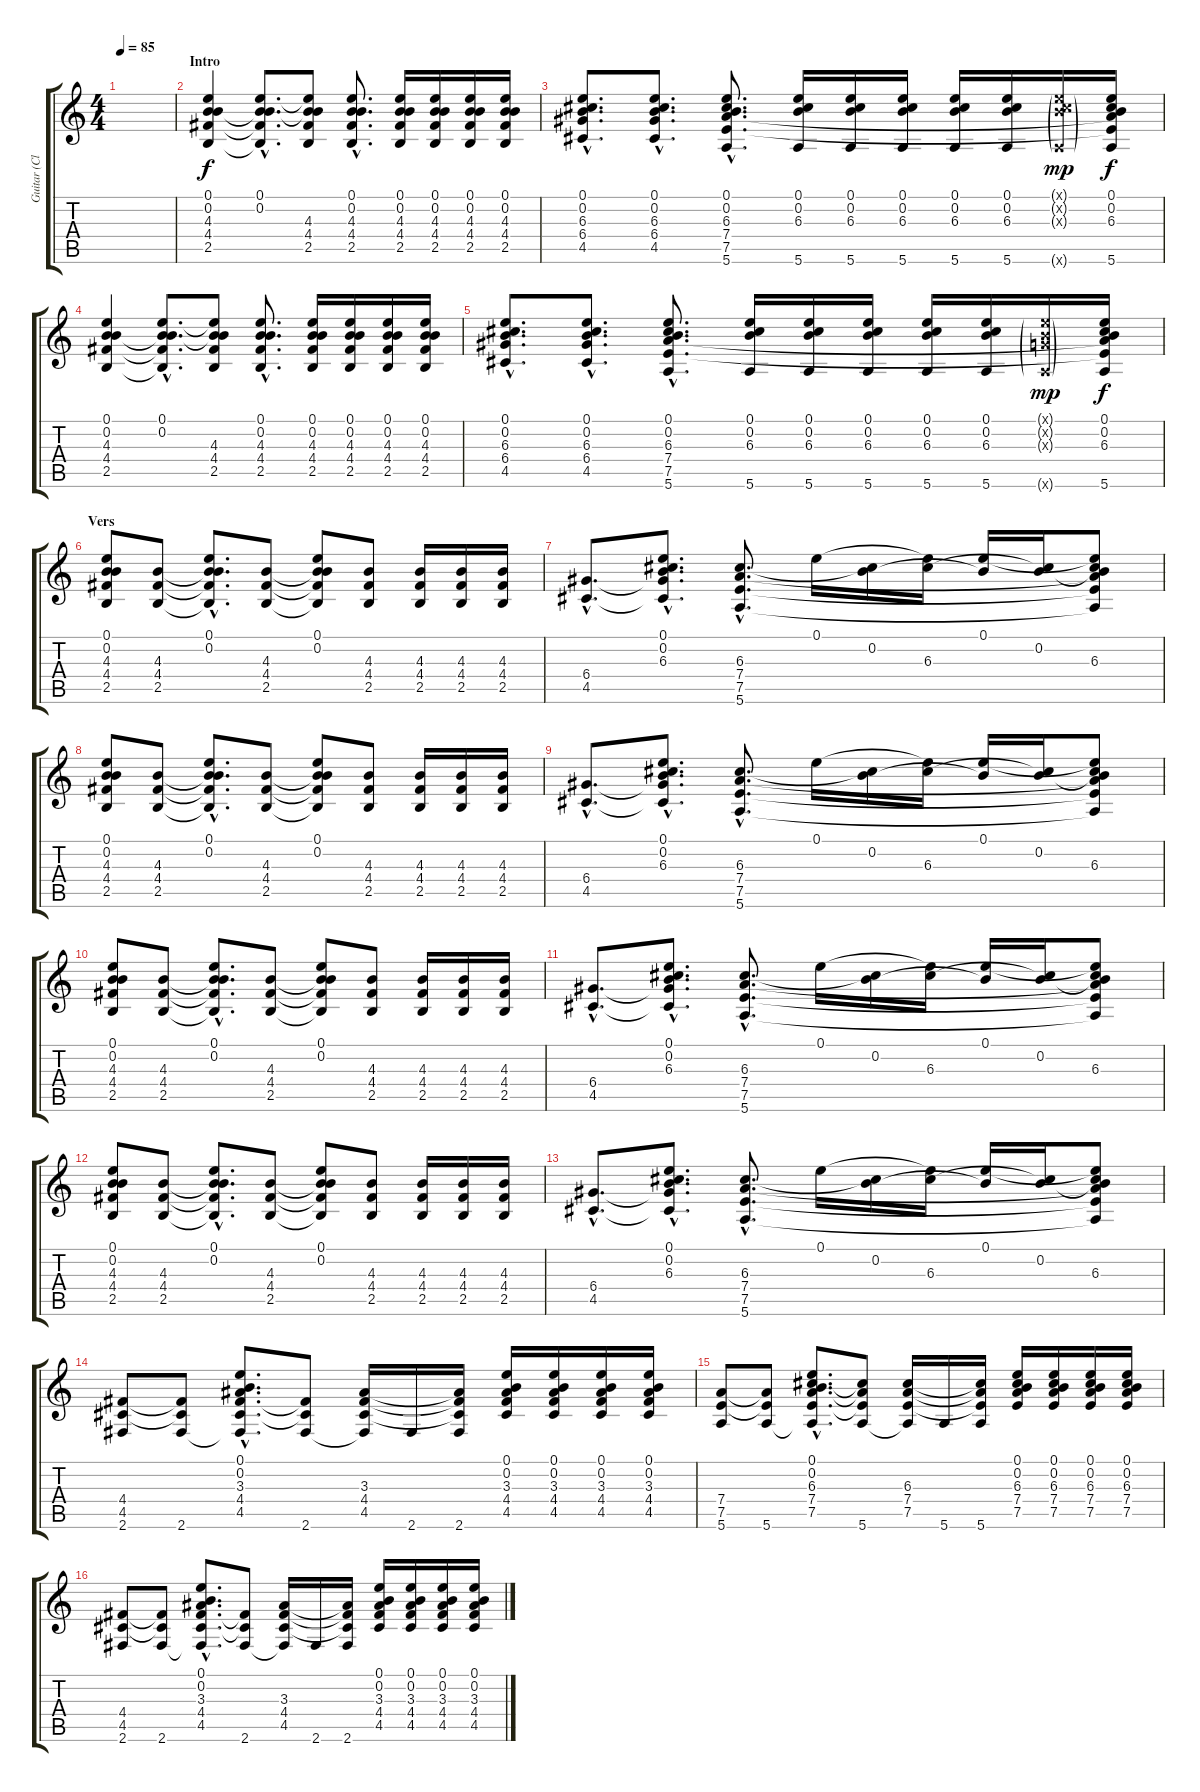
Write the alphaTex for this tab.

\track ("Guitar (Clean)" "Guitar (Cl") {instrument acousticguitarnylon}
\staff {score tabs}
\tuning (E4 B3 G3 D3 A2 E2) {hide}
\ts (4 4)
\tempo 85
\clef g2
\ks c
|
\section ("" "Intro")
(0.1 0.2 4.3 4.4 2.5).4 (0.1{hac} 0.2{hac} 4.3{hac t} 4.4{hac t} 2.5{hac t}).8{d} (0.1{t} 0.2{t} 4.3 4.4 2.5).8 (0.1{hac} 0.2{hac} 4.3{hac} 4.4{hac} 2.5{hac}).8{d} (0.1 0.2 4.3 4.4 2.5).16 (0.1 0.2 4.3 4.4 2.5).16 (0.1 0.2 4.3 4.4 2.5).16 (0.1 0.2 4.3 4.4 2.5).16 |
(0.1{hac} 0.2{hac} 6.3{hac} 6.4{hac} 4.5{hac}).8{d} (0.1{hac} 0.2{hac} 6.3{hac} 6.4{hac} 4.5{hac}).8{d} (0.1{hac} 0.2{hac} 6.3{hac} 7.4{hac} 7.5{hac} 5.6{hac}).8{d} (0.1 0.2 6.3 5.6).16 (0.1 0.2 6.3 5.6).16 (0.1 0.2 6.3 5.6).16 (0.1 0.2 6.3 5.6).16 (0.1 0.2 6.3 5.6).16 (0.1{g x} 0.2{g x} 6.3{g x} 5.6{g x}).16{dy mp} (0.1 0.2 6.3 7.4{t} 7.5{t} 5.6).16{dy f} |
(0.1 0.2 4.3 4.4 2.5).4 (0.1{hac} 0.2{hac} 4.3{hac t} 4.4{hac t} 2.5{hac t}).8{d} (0.1{t} 0.2{t} 4.3 4.4 2.5).8 (0.1{hac} 0.2{hac} 4.3{hac} 4.4{hac} 2.5{hac}).8{d} (0.1 0.2 4.3 4.4 2.5).16 (0.1 0.2 4.3 4.4 2.5).16 (0.1 0.2 4.3 4.4 2.5).16 (0.1 0.2 4.3 4.4 2.5).16 |
(0.1{hac} 0.2{hac} 6.3{hac} 6.4{hac} 4.5{hac}).8{d} (0.1{hac} 0.2{hac} 6.3{hac} 6.4{hac} 4.5{hac}).8{d} (0.1{hac} 0.2{hac} 6.3{hac} 7.4{hac} 7.5{hac} 5.6{hac}).8{d} (0.1 0.2 6.3 5.6).16 (0.1 0.2 6.3 5.6).16 (0.1 0.2 6.3 5.6).16 (0.1 0.2 6.3 5.6).16 (0.1 0.2 6.3 5.6).16 (0.1{g x} 0.2{g x} 0.3{g x} 5.6{g x}).16{dy mp} (0.1 0.2 6.3 7.4{t} 7.5{t} 5.6).16{dy f} |
\section ("" "Vers")
(0.1 0.2 4.3 4.4 2.5).8 (4.3 4.4 2.5).8 (0.1{hac} 0.2{hac} 4.3{hac t} 4.4{hac t} 2.5{hac t}).8{d} (4.3 4.4 2.5).8 (0.1 0.2 4.3{t} 4.4{t} 2.5{t}).8 (4.3 4.4 2.5).8 (4.3 4.4 2.5).16 (4.3 4.4 2.5).16 (4.3 4.4 2.5).16 |
(6.4{hac} 4.5{hac}).8{d} (0.1{hac} 0.2{hac} 6.3{hac} 6.4{hac t} 4.5{hac t}).8{d} (6.3{hac} 7.4{hac} 7.5{hac} 5.6{hac}).8{d} 0.1.16 (0.2 6.3{t}).16 (0.1{t} 6.3).16 (0.1 0.2{t}).16 (0.2 6.3{t}).16 (0.1{t} 0.2{t} 6.3 7.4{t} 7.5{t} 5.6{t}).8 |
(0.1 0.2 4.3 4.4 2.5).8 (4.3 4.4 2.5).8 (0.1{hac} 0.2{hac} 4.3{hac t} 4.4{hac t} 2.5{hac t}).8{d} (4.3 4.4 2.5).8 (0.1 0.2 4.3{t} 4.4{t} 2.5{t}).8 (4.3 4.4 2.5).8 (4.3 4.4 2.5).16 (4.3 4.4 2.5).16 (4.3 4.4 2.5).16 |
(6.4{hac} 4.5{hac}).8{d} (0.1{hac} 0.2{hac} 6.3{hac} 6.4{hac t} 4.5{hac t}).8{d} (6.3{hac} 7.4{hac} 7.5{hac} 5.6{hac}).8{d} 0.1.16 (0.2 6.3{t}).16 (0.1{t} 6.3).16 (0.1 0.2{t}).16 (0.2 6.3{t}).16 (0.1{t} 0.2{t} 6.3 7.4{t} 7.5{t} 5.6{t}).8 |
(0.1 0.2 4.3 4.4 2.5).8 (4.3 4.4 2.5).8 (0.1{hac} 0.2{hac} 4.3{hac t} 4.4{hac t} 2.5{hac t}).8{d} (4.3 4.4 2.5).8 (0.1 0.2 4.3{t} 4.4{t} 2.5{t}).8 (4.3 4.4 2.5).8 (4.3 4.4 2.5).16 (4.3 4.4 2.5).16 (4.3 4.4 2.5).16 |
(6.4{hac} 4.5{hac}).8{d} (0.1{hac} 0.2{hac} 6.3{hac} 6.4{hac t} 4.5{hac t}).8{d} (6.3{hac} 7.4{hac} 7.5{hac} 5.6{hac}).8{d} 0.1.16 (0.2 6.3{t}).16 (0.1{t} 6.3).16 (0.1 0.2{t}).16 (0.2 6.3{t}).16 (0.1{t} 0.2{t} 6.3 7.4{t} 7.5{t} 5.6{t}).8 |
(0.1 0.2 4.3 4.4 2.5).8 (4.3 4.4 2.5).8 (0.1{hac} 0.2{hac} 4.3{hac t} 4.4{hac t} 2.5{hac t}).8{d} (4.3 4.4 2.5).8 (0.1 0.2 4.3{t} 4.4{t} 2.5{t}).8 (4.3 4.4 2.5).8 (4.3 4.4 2.5).16 (4.3 4.4 2.5).16 (4.3 4.4 2.5).16 |
(6.4{hac} 4.5{hac}).8{d} (0.1{hac} 0.2{hac} 6.3{hac} 6.4{hac t} 4.5{hac t}).8{d} (6.3{hac} 7.4{hac} 7.5{hac} 5.6{hac}).8{d} 0.1.16 (0.2 6.3{t}).16 (0.1{t} 6.3).16 (0.1 0.2{t}).16 (0.2 6.3{t}).16 (0.1{t} 0.2{t} 6.3 7.4{t} 7.5{t} 5.6{t}).8 |
(4.4 4.5 2.6).8 (4.4{t} 4.5{t} 2.6).8 (0.1{hac} 0.2{hac} 3.3{hac} 4.4{hac} 4.5{hac} 2.6{hac t}).8{d} (4.4{t} 4.5{t} 2.6).8 (3.3 4.4 4.5 2.6{t}).16 2.6.16 (3.3{t} 4.4{t} 4.5{t} 2.6).16 (0.1 0.2 3.3 4.4 4.5).16 (0.1 0.2 3.3 4.4 4.5).16 (0.1 0.2 3.3 4.4 4.5).16 (0.1 0.2 3.3 4.4 4.5).16 |
(7.4 7.5 5.6).8 (7.4{t} 7.5{t} 5.6).8 (0.1{hac} 0.2{hac} 6.3{hac} 7.4{hac} 7.5{hac} 5.6{hac t}).8{d} (6.3{t} 7.4{t} 7.5{t} 5.6).8 (6.3 7.4 7.5 5.6{t}).16 5.6.16 (6.3{t} 7.4{t} 7.5{t} 5.6).16 (0.1 0.2 6.3 7.4 7.5).16 (0.1 0.2 6.3 7.4 7.5).16 (0.1 0.2 6.3 7.4 7.5).16 (0.1 0.2 6.3 7.4 7.5).16 |
(4.4 4.5 2.6).8 (4.4{t} 4.5{t} 2.6).8 (0.1{hac} 0.2{hac} 3.3{hac} 4.4{hac} 4.5{hac} 2.6{hac t}).8{d} (4.4{t} 4.5{t} 2.6).8 (3.3 4.4 4.5 2.6{t}).16 2.6.16 (3.3{t} 4.4{t} 4.5{t} 2.6).16 (0.1 0.2 3.3 4.4 4.5).16 (0.1 0.2 3.3 4.4 4.5).16 (0.1 0.2 3.3 4.4 4.5).16 (0.1 0.2 3.3 4.4 4.5).16
